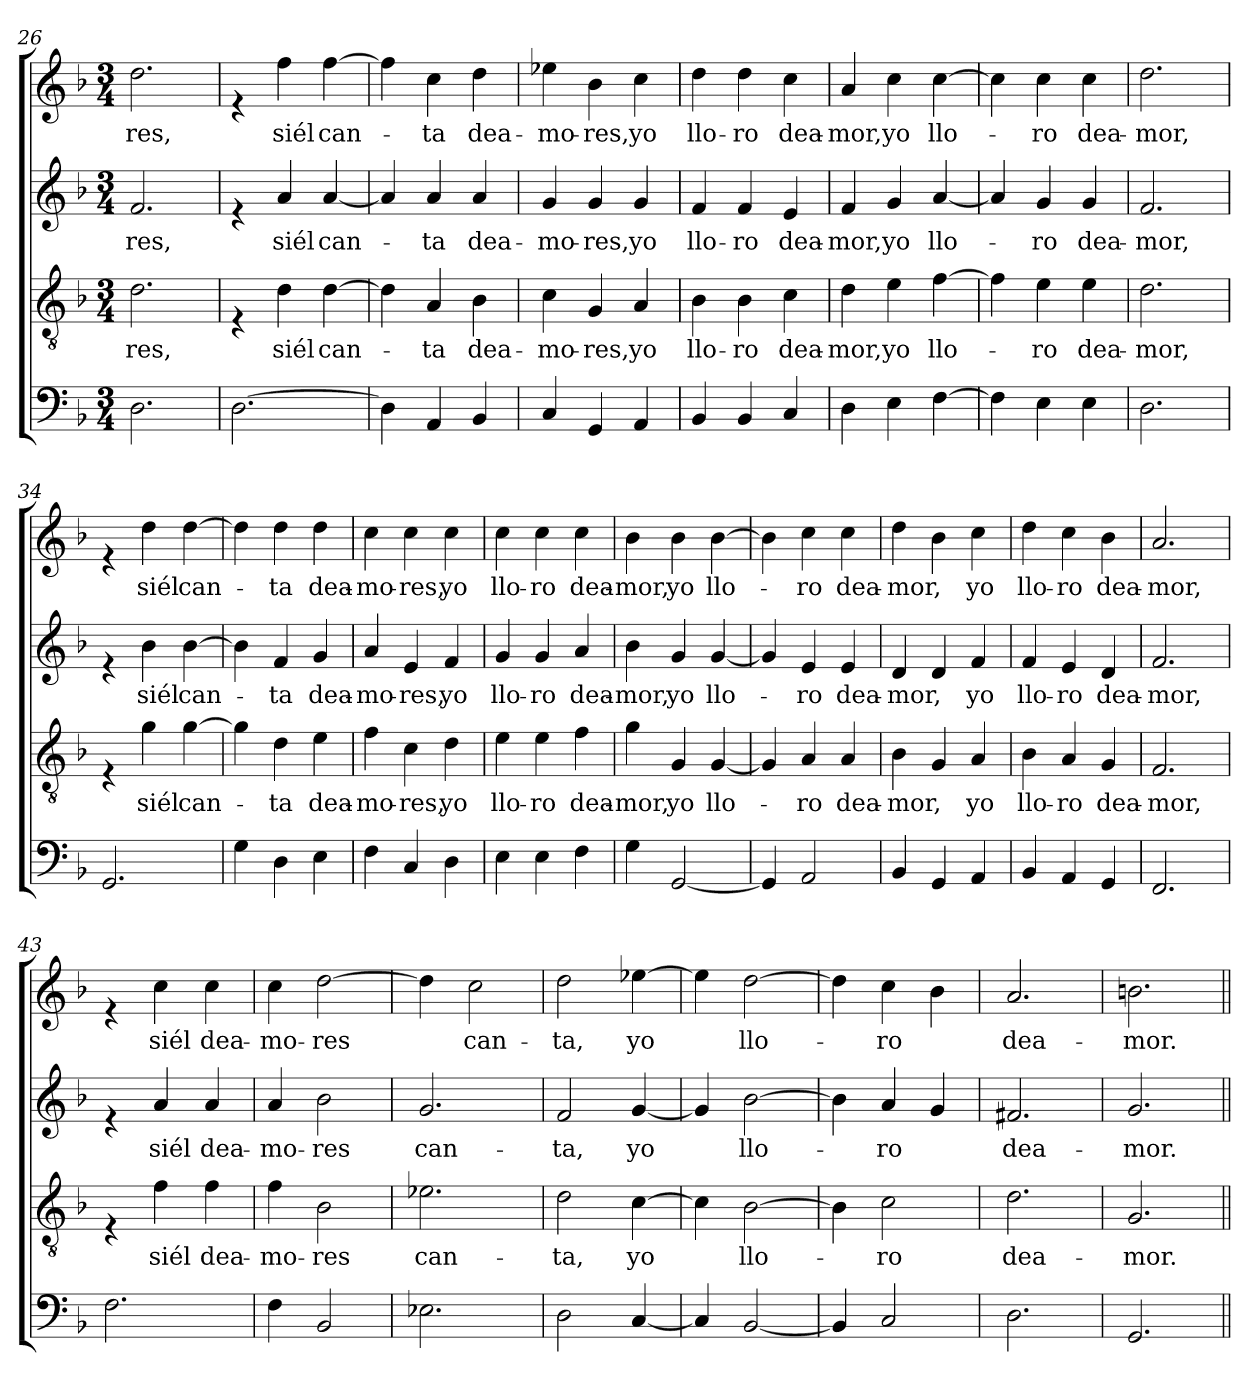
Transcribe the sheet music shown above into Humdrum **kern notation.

**kern	**kern	**text	**kern	**text	**kern	**text
*part4	*part3	*part3	*part2	*part2	*part1	*part1
*staff4	*staff3	*staff3	*staff2	*staff2	*staff1	*staff1
*clefF4	*clefGv2	*	*clefG2	*	*clefG2	*
*k[b-]	*k[b-]	*	*k[b-]	*	*k[b-]	*
*F:	*F:	*	*F:	*	*F:	*
*M3/4	*M3/4	*	*M3/4	*	*M3/4	*
=26	=26	=26	=26	=26	=26	=26
!	!	!LO:LY:b	!	!LO:LY:b	!	!LO:LY:b
2.D\	2.d\	-res,	2.f/	-res,	2.dd\	-res,
!!LO:LB:g=z
=27	=27	=27	=27	=27	=27	=27
[>2.D\	4rE	.	4re	.	4re	.
!	!	!LO:LY:b	!	!LO:LY:b	!	!LO:LY:b
.	4d\	siél	4a/	siél	4ff\	siél
!	!	!LO:LY:b	!	!LO:LY:b	!	!LO:LY:b
.	[>4d\	can-	[<4a/	can-	[>4ff\	can-
=28	=28	=28	=28	=28	=28	=28
4D\]	4d\]	.	4a/]	.	4ff\]	.
!	!	!LO:LY:b	!	!LO:LY:b	!	!LO:LY:b
4AA/	4A/	-ta	4a/	-ta	4cc\	-ta
!	!	!LO:LY:b	!	!LO:LY:b	!	!LO:LY:b
4BB-/	4B-\	dea-	4a/	dea-	4dd\	dea-
=29	=29	=29	=29	=29	=29	=29
!	!	!LO:LY:b	!	!LO:LY:b	!	!LO:LY:b
4C/	4c\	-mo-	4g/	-mo-	4ee-X\	-mo-
!	!	!LO:LY:b	!	!LO:LY:b	!	!LO:LY:b
4GG/	4G/	-res,	4g/	-res,	4b-\	-res,
!	!	!LO:LY:b	!	!LO:LY:b	!	!LO:LY:b
4AA/	4A/	yo	4g/	yo	4cc\	yo
=30	=30	=30	=30	=30	=30	=30
!	!	!LO:LY:b	!	!LO:LY:b	!	!LO:LY:b
4BB-/	4B-\	llo-	4f/	llo-	4dd\	llo-
!	!	!LO:LY:b	!	!LO:LY:b	!	!LO:LY:b
4BB-/	4B-\	-ro	4f/	-ro	4dd\	-ro
!	!	!LO:LY:b	!	!LO:LY:b	!	!LO:LY:b
4C/	4c\	dea-	4e/	dea-	4cc\	dea-
=31	=31	=31	=31	=31	=31	=31
!	!	!LO:LY:b	!	!LO:LY:b	!	!LO:LY:b
4D\	4d\	-mor,	4f/	-mor,	4a/	-mor,
!	!	!LO:LY:b	!	!LO:LY:b	!	!LO:LY:b
4E\	4e\	yo	4g/	yo	4cc\	yo
!	!	!LO:LY:b	!	!LO:LY:b	!	!LO:LY:b
[>4F\	[>4f\	llo-	[<4a/	llo-	[>4cc\	llo-
=32	=32	=32	=32	=32	=32	=32
4F\]	4f\]	.	4a/]	.	4cc\]	.
!	!	!LO:LY:b	!	!LO:LY:b	!	!LO:LY:b
4E\	4e\	-ro	4g/	-ro	4cc\	-ro
!	!	!LO:LY:b	!	!LO:LY:b	!	!LO:LY:b
4E\	4e\	dea-	4g/	dea-	4cc\	dea-
=33	=33	=33	=33	=33	=33	=33
!	!	!LO:LY:b	!	!LO:LY:b	!	!LO:LY:b
2.D\	2.d\	-mor,	2.f/	-mor,	2.dd\	-mor,
=34	=34	=34	=34	=34	=34	=34
2.GG/	4rE	.	4re	.	4re	.
!	!	!LO:LY:b	!	!LO:LY:b	!	!LO:LY:b
.	4g\	siél	4b-\	siél	4dd\	siél
!	!	!LO:LY:b	!	!LO:LY:b	!	!LO:LY:b
.	[>4g\	can-	[>4b-\	can-	[>4dd\	can-
!!LO:LB:g=z
=35	=35	=35	=35	=35	=35	=35
4G\	4g\]	.	4b-\]	.	4dd\]	.
!	!	!LO:LY:b	!	!LO:LY:b	!	!LO:LY:b
4D\	4d\	-ta	4f/	-ta	4dd\	-ta
!	!	!LO:LY:b	!	!LO:LY:b	!	!LO:LY:b
4E\	4e\	dea-	4g/	dea-	4dd\	dea-
=36	=36	=36	=36	=36	=36	=36
!	!	!LO:LY:b	!	!LO:LY:b	!	!LO:LY:b
4F\	4f\	-mo-	4a/	-mo-	4cc\	-mo-
!	!	!LO:LY:b	!	!LO:LY:b	!	!LO:LY:b
4C/	4c\	-res,	4e/	-res,	4cc\	-res,
!	!	!LO:LY:b	!	!LO:LY:b	!	!LO:LY:b
4D\	4d\	yo	4f/	yo	4cc\	yo
=37	=37	=37	=37	=37	=37	=37
!	!	!LO:LY:b	!	!LO:LY:b	!	!LO:LY:b
4E\	4e\	llo-	4g/	llo-	4cc\	llo-
!	!	!LO:LY:b	!	!LO:LY:b	!	!LO:LY:b
4E\	4e\	-ro	4g/	-ro	4cc\	-ro
!	!	!LO:LY:b	!	!LO:LY:b	!	!LO:LY:b
4F\	4f\	dea-	4a/	dea-	4cc\	dea-
=38	=38	=38	=38	=38	=38	=38
!	!	!LO:LY:b	!	!LO:LY:b	!	!LO:LY:b
4G\	4g\	-mor,	4b-\	-mor,	4b-\	-mor,
!	!	!LO:LY:b	!	!LO:LY:b	!	!LO:LY:b
[<2GG/	4G/	yo	4g/	yo	4b-\	yo
!	!	!LO:LY:b	!	!LO:LY:b	!	!LO:LY:b
.	[<4G/	llo-	[<4g/	llo-	[>4b-\	llo-
=39	=39	=39	=39	=39	=39	=39
4GG/]	4G/]	.	4g/]	.	4b-\]	.
!	!	!LO:LY:b	!	!LO:LY:b	!	!LO:LY:b
2AA/	4A/	-ro	4e/	-ro	4cc\	-ro
!	!	!LO:LY:b	!	!LO:LY:b	!	!LO:LY:b
.	4A/	dea-	4e/	dea-	4cc\	dea-
=40	=40	=40	=40	=40	=40	=40
!	!	!LO:LY:b	!	!LO:LY:b	!	!LO:LY:b
4BB-/	4B-\	-mor,	4d/	-mor,	4dd\	-mor,
4GG/	4G/	.	4d/	.	4b-\	.
!	!	!LO:LY:b	!	!LO:LY:b	!	!LO:LY:b
4AA/	4A/	yo	4f/	yo	4cc\	yo
=41	=41	=41	=41	=41	=41	=41
!	!	!LO:LY:b	!	!LO:LY:b	!	!LO:LY:b
4BB-/	4B-\	llo-	4f/	llo-	4dd\	llo-
!	!	!LO:LY:b	!	!LO:LY:b	!	!LO:LY:b
4AA/	4A/	-ro	4e/	-ro	4cc\	-ro
!	!	!LO:LY:b	!	!LO:LY:b	!	!LO:LY:b
4GG/	4G/	dea-	4d/	dea-	4b-\	dea-
=42	=42	=42	=42	=42	=42	=42
!	!	!LO:LY:b	!	!LO:LY:b	!	!LO:LY:b
2.FF/	2.F/	-mor,	2.f/	-mor,	2.a/	-mor,
!!LO:LB:g=z
=43	=43	=43	=43	=43	=43	=43
2.F\	4rE	.	4re	.	4re	.
!	!	!LO:LY:b	!	!LO:LY:b	!	!LO:LY:b
.	4f\	siél	4a/	siél	4cc\	siél
!	!	!LO:LY:b	!	!LO:LY:b	!	!LO:LY:b
.	4f\	dea-	4a/	dea-	4cc\	dea-
=44	=44	=44	=44	=44	=44	=44
!	!	!LO:LY:b	!	!LO:LY:b	!	!LO:LY:b
4F\	4f\	-mo-	4a/	-mo-	4cc\	-mo-
!	!	!LO:LY:b	!	!LO:LY:b	!	!LO:LY:b
2BB-/	2B-\	-res	2b-\	-res	[>2dd\	-res
=45	=45	=45	=45	=45	=45	=45
!	!	!LO:LY:b	!	!LO:LY:b	!	!
2.E-X\	2.e-X\	can-	2.g/	can-	4dd\]	.
!	!	!	!	!	!	!LO:LY:b
.	.	.	.	.	2cc\	can-
=46	=46	=46	=46	=46	=46	=46
!	!	!LO:LY:b	!	!LO:LY:b	!	!LO:LY:b
2D\	2d\	-ta,	2f/	-ta,	2dd\	-ta,
!	!	!LO:LY:b	!	!LO:LY:b	!	!LO:LY:b
[<4C/	[>4c\	yo	[<4g/	yo	[>4ee-X\	yo
=47	=47	=47	=47	=47	=47	=47
4C/]	4c\]	.	4g/]	.	4ee-\]	.
!	!	!LO:LY:b	!	!LO:LY:b	!	!LO:LY:b
[<2BB-/	[>2B-\	llo-	[>2b-\	llo-	[>2dd\	llo-
=48	=48	=48	=48	=48	=48	=48
4BB-/]	4B-\]	.	4b-\]	.	4dd\]	.
!	!	!LO:LY:b	!	!LO:LY:b	!	!LO:LY:b
2C/	2c\	-ro	4a/	-ro	4cc\	-ro
.	.	.	4g/	.	4b-\	.
=49	=49	=49	=49	=49	=49	=49
!	!	!LO:LY:b	!	!LO:LY:b	!	!LO:LY:b
2.D\	2.d\	dea-	2.f#X/	dea-	2.a/	dea-
=50	=50	=50	=50	=50	=50	=50
!	!	!LO:LY:b	!	!LO:LY:b	!	!LO:LY:b
2.GG/	2.G/	-mor.	2.g/	-mor.	2.bn\	-mor.
=||	=||	=||	=||	=||	=||	=||
*-	*-	*-	*-	*-	*-	*-
